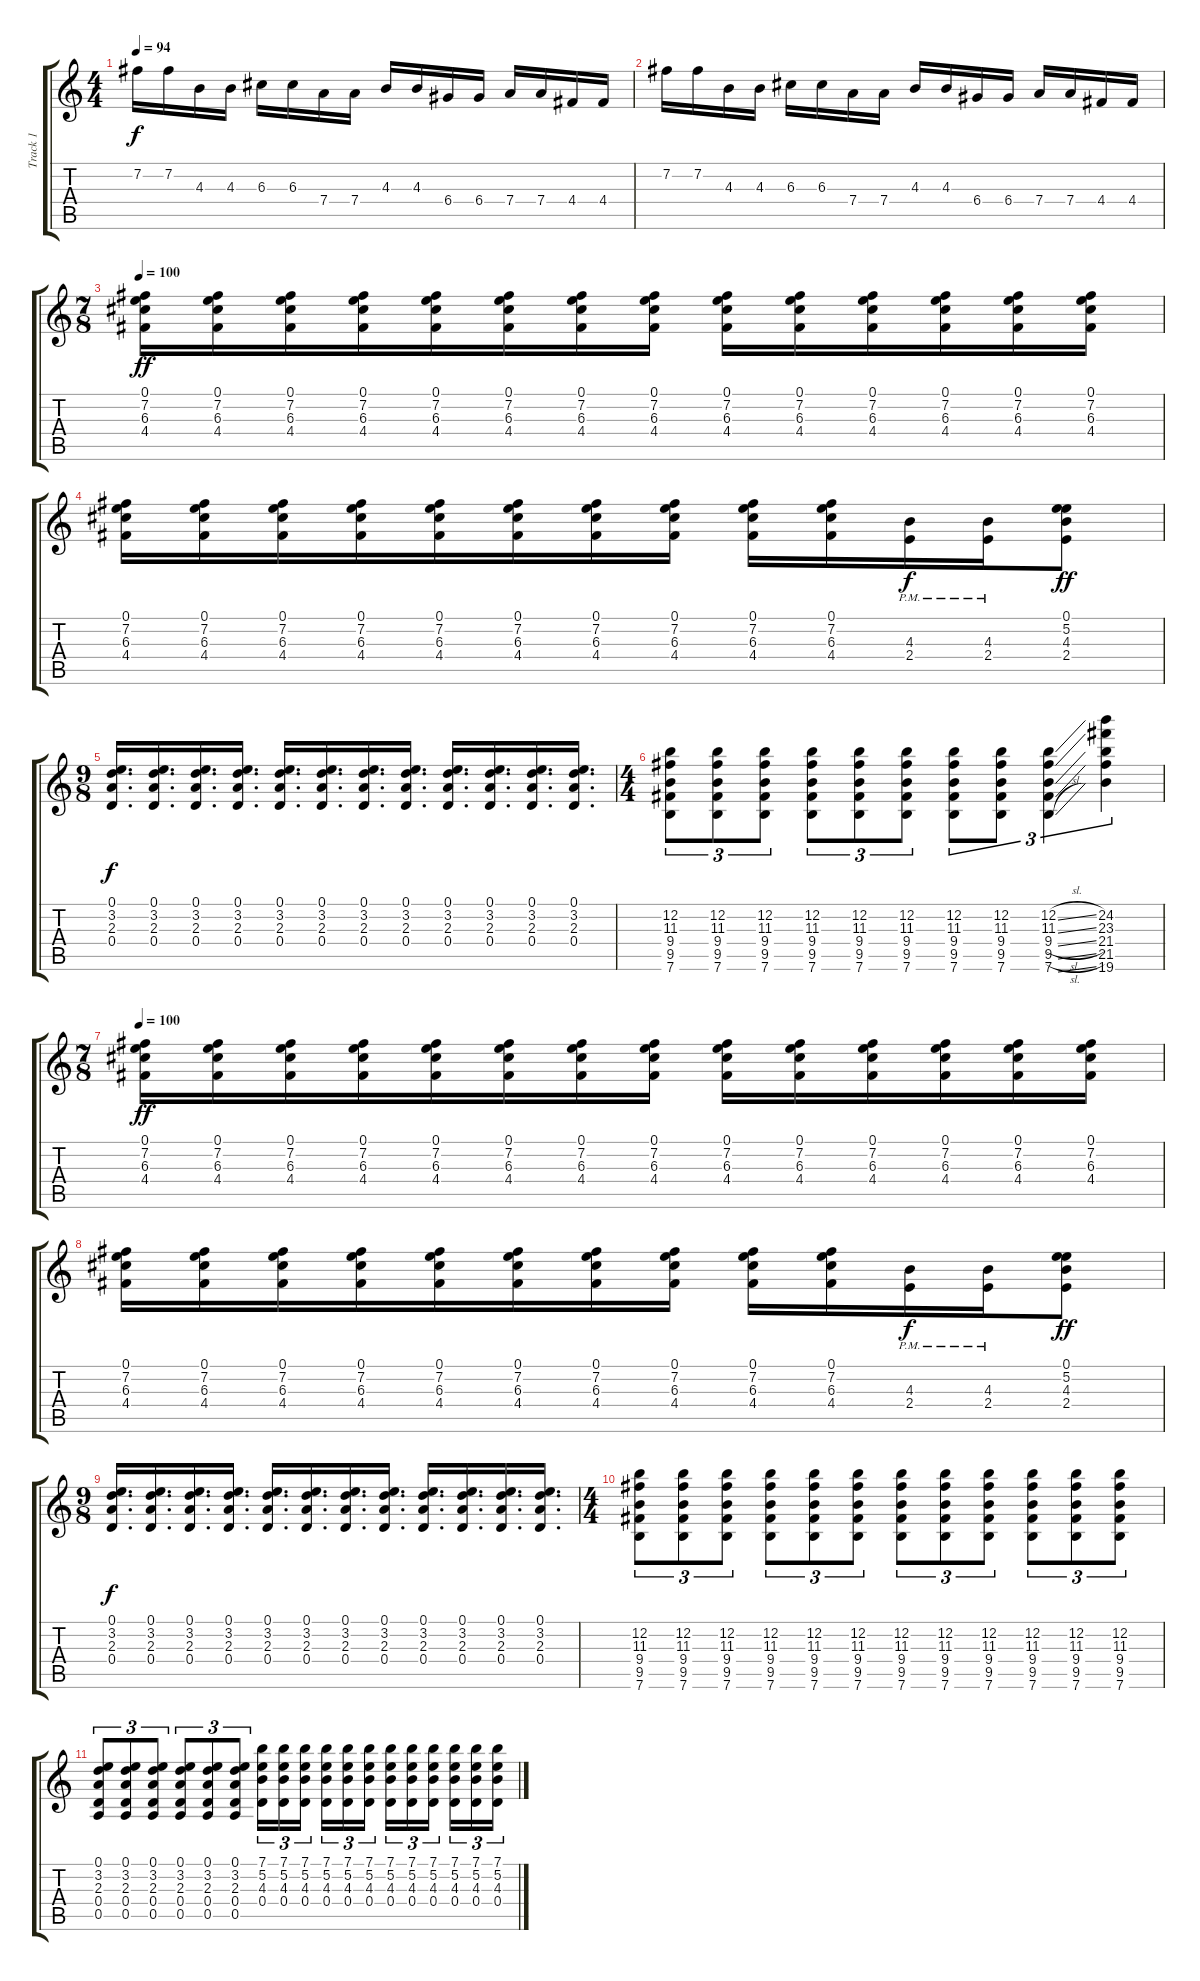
\track ("Track 1" "Track 1") {instrument distortionguitar}
\staff {score tabs}
\tuning (E4 B3 G3 D3 A2 E2) {hide}
\ts (4 4)
\tempo 94
\clef g2
\ks c
7.2.16{dy f} 7.2.16 4.3.16 4.3.16 6.3.16 6.3.16 7.4.16 7.4.16 4.3.16 4.3.16 6.4.16 6.4.16 7.4.16 7.4.16 4.4.16 4.4.16 |
7.2.16 7.2.16 4.3.16 4.3.16 6.3.16 6.3.16 7.4.16 7.4.16 4.3.16 4.3.16 6.4.16 6.4.16 7.4.16 7.4.16 4.4.16 4.4.16 |
\ts (7 8)
\tempo 100
(0.1 7.2 6.3 4.4).16{dy ff} (0.1 7.2 6.3 4.4).16 (0.1 7.2 6.3 4.4).16 (0.1 7.2 6.3 4.4).16 (0.1 7.2 6.3 4.4).16 (0.1 7.2 6.3 4.4).16 (0.1 7.2 6.3 4.4).16 (0.1 7.2 6.3 4.4).16 (0.1 7.2 6.3 4.4).16 (0.1 7.2 6.3 4.4).16 (0.1 7.2 6.3 4.4).16 (0.1 7.2 6.3 4.4).16 (0.1 7.2 6.3 4.4).16 (0.1 7.2 6.3 4.4).16 |
(0.1 7.2 6.3 4.4).16 (0.1 7.2 6.3 4.4).16 (0.1 7.2 6.3 4.4).16 (0.1 7.2 6.3 4.4).16 (0.1 7.2 6.3 4.4).16 (0.1 7.2 6.3 4.4).16 (0.1 7.2 6.3 4.4).16 (0.1 7.2 6.3 4.4).16 (0.1 7.2 6.3 4.4).16 (0.1 7.2 6.3 4.4).16 (4.3{pm} 2.4{pm}).16{dy f} (4.3{pm} 2.4{pm}).16 (0.1 5.2 4.3 2.4).8{dy ff} |
\ts (9 8)
(0.1 3.2 2.3 0.4).16{d dy f} (0.1 3.2 2.3 0.4).16{d} (0.1 3.2 2.3 0.4).16{d} (0.1 3.2 2.3 0.4).16{d} (0.1 3.2 2.3 0.4).16{d} (0.1 3.2 2.3 0.4).16{d} (0.1 3.2 2.3 0.4).16{d} (0.1 3.2 2.3 0.4).16{d} (0.1 3.2 2.3 0.4).16{d} (0.1 3.2 2.3 0.4).16{d} (0.1 3.2 2.3 0.4).16{d} (0.1 3.2 2.3 0.4).16{d} |
\ts (4 4)
(12.2 11.3 9.4 9.5 7.6).8{tu (3 2)} (12.2 11.3 9.4 9.5 7.6).8{tu (3 2)} (12.2 11.3 9.4 9.5 7.6).8{tu (3 2)} (12.2 11.3 9.4 9.5 7.6).8{tu (3 2)} (12.2 11.3 9.4 9.5 7.6).8{tu (3 2)} (12.2 11.3 9.4 9.5 7.6).8{tu (3 2)} (12.2 11.3 9.4 9.5 7.6).8{tu (3 2)} (12.2 11.3 9.4 9.5 7.6).8{tu (3 2)} (12.2{sl} 11.3{sl} 9.4{sl} 9.5{sl} 7.6{sl}).4{tu (3 2)} (24.2 23.3 21.4 21.5 19.6).4{tu (3 2)} |
\ts (7 8)
\tempo 100
(0.1 7.2 6.3 4.4).16{dy ff} (0.1 7.2 6.3 4.4).16 (0.1 7.2 6.3 4.4).16 (0.1 7.2 6.3 4.4).16 (0.1 7.2 6.3 4.4).16 (0.1 7.2 6.3 4.4).16 (0.1 7.2 6.3 4.4).16 (0.1 7.2 6.3 4.4).16 (0.1 7.2 6.3 4.4).16 (0.1 7.2 6.3 4.4).16 (0.1 7.2 6.3 4.4).16 (0.1 7.2 6.3 4.4).16 (0.1 7.2 6.3 4.4).16 (0.1 7.2 6.3 4.4).16 |
(0.1 7.2 6.3 4.4).16 (0.1 7.2 6.3 4.4).16 (0.1 7.2 6.3 4.4).16 (0.1 7.2 6.3 4.4).16 (0.1 7.2 6.3 4.4).16 (0.1 7.2 6.3 4.4).16 (0.1 7.2 6.3 4.4).16 (0.1 7.2 6.3 4.4).16 (0.1 7.2 6.3 4.4).16 (0.1 7.2 6.3 4.4).16 (4.3{pm} 2.4{pm}).16{dy f} (4.3{pm} 2.4{pm}).16 (0.1 5.2 4.3 2.4).8{dy ff} |
\ts (9 8)
(0.1 3.2 2.3 0.4).16{d dy f} (0.1 3.2 2.3 0.4).16{d} (0.1 3.2 2.3 0.4).16{d} (0.1 3.2 2.3 0.4).16{d} (0.1 3.2 2.3 0.4).16{d} (0.1 3.2 2.3 0.4).16{d} (0.1 3.2 2.3 0.4).16{d} (0.1 3.2 2.3 0.4).16{d} (0.1 3.2 2.3 0.4).16{d} (0.1 3.2 2.3 0.4).16{d} (0.1 3.2 2.3 0.4).16{d} (0.1 3.2 2.3 0.4).16{d} |
\ts (4 4)
(12.2 11.3 9.4 9.5 7.6).8{tu (3 2)} (12.2 11.3 9.4 9.5 7.6).8{tu (3 2)} (12.2 11.3 9.4 9.5 7.6).8{tu (3 2)} (12.2 11.3 9.4 9.5 7.6).8{tu (3 2)} (12.2 11.3 9.4 9.5 7.6).8{tu (3 2)} (12.2 11.3 9.4 9.5 7.6).8{tu (3 2)} (12.2 11.3 9.4 9.5 7.6).8{tu (3 2)} (12.2 11.3 9.4 9.5 7.6).8{tu (3 2)} (12.2 11.3 9.4 9.5 7.6).8{tu (3 2)} (12.2 11.3 9.4 9.5 7.6).8{tu (3 2)} (12.2 11.3 9.4 9.5 7.6).8{tu (3 2)} (12.2 11.3 9.4 9.5 7.6).8{tu (3 2)} |
(0.1 3.2 2.3 0.4 0.5).8{tu (3 2)} (0.1 3.2 2.3 0.4 0.5).8{tu (3 2)} (0.1 3.2 2.3 0.4 0.5).8{tu (3 2)} (0.1 3.2 2.3 0.4 0.5).8{tu (3 2)} (0.1 3.2 2.3 0.4 0.5).8{tu (3 2)} (0.1 3.2 2.3 0.4 0.5).8{tu (3 2)} (7.1 5.2 4.3 0.4).16{tu (3 2)} (7.1 5.2 4.3 0.4).16{tu (3 2)} (7.1 5.2 4.3 0.4).16{tu (3 2) beam splitsecondary} (7.1 5.2 4.3 0.4).16{tu (3 2)} (7.1 5.2 4.3 0.4).16{tu (3 2)} (7.1 5.2 4.3 0.4).16{tu (3 2)} (7.1 5.2 4.3 0.4).16{tu (3 2)} (7.1 5.2 4.3 0.4).16{tu (3 2)} (7.1 5.2 4.3 0.4).16{tu (3 2) beam splitsecondary} (7.1 5.2 4.3 0.4).16{tu (3 2)} (7.1 5.2 4.3 0.4).16{tu (3 2)} (7.1 5.2 4.3 0.4).16{tu (3 2)}
